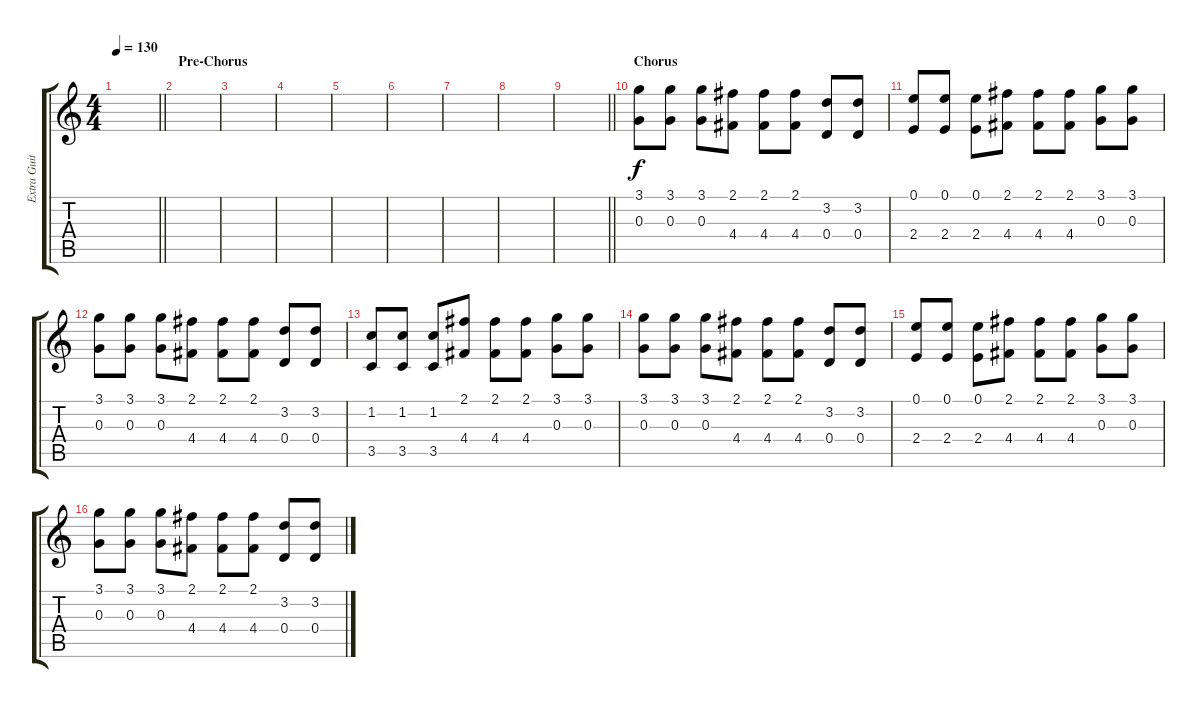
\track ("Extra Guitar" "Extra Guit") {instrument overdrivenguitar}
\staff {score tabs}
\tuning (E4 B3 G3 D3 A2 E2) {hide}
\ts (4 4)
\tempo 130
\clef g2
\barLineRight lightlight
\ks c
|
\section ("" "Pre-Chorus")
|
|
|
|
|
|
|
\barLineRight lightlight
|
\section ("" "Chorus")
(3.1 0.3).8{volume 13} (3.1 0.3).8 (3.1 0.3).8 (2.1 4.4).8 (2.1 4.4).8 (2.1 4.4).8 (3.2 0.4).8 (3.2 0.4).8 |
(0.1 2.4).8 (0.1 2.4).8 (0.1 2.4).8 (2.1 4.4).8 (2.1 4.4).8 (2.1 4.4).8 (3.1 0.3).8 (3.1 0.3).8 |
(3.1 0.3).8 (3.1 0.3).8 (3.1 0.3).8 (2.1 4.4).8 (2.1 4.4).8 (2.1 4.4).8 (3.2 0.4).8 (3.2 0.4).8 |
(1.2 3.5).8 (1.2 3.5).8 (1.2 3.5).8 (2.1 4.4).8 (2.1 4.4).8 (2.1 4.4).8 (3.1 0.3).8 (3.1 0.3).8 |
(3.1 0.3).8 (3.1 0.3).8 (3.1 0.3).8 (2.1 4.4).8 (2.1 4.4).8 (2.1 4.4).8 (3.2 0.4).8 (3.2 0.4).8 |
(0.1 2.4).8 (0.1 2.4).8 (0.1 2.4).8 (2.1 4.4).8 (2.1 4.4).8 (2.1 4.4).8 (3.1 0.3).8 (3.1 0.3).8 |
(3.1 0.3).8{volume 8} (3.1 0.3).8 (3.1 0.3).8 (2.1 4.4).8 (2.1 4.4).8 (2.1 4.4).8 (3.2 0.4).8 (3.2 0.4).8
